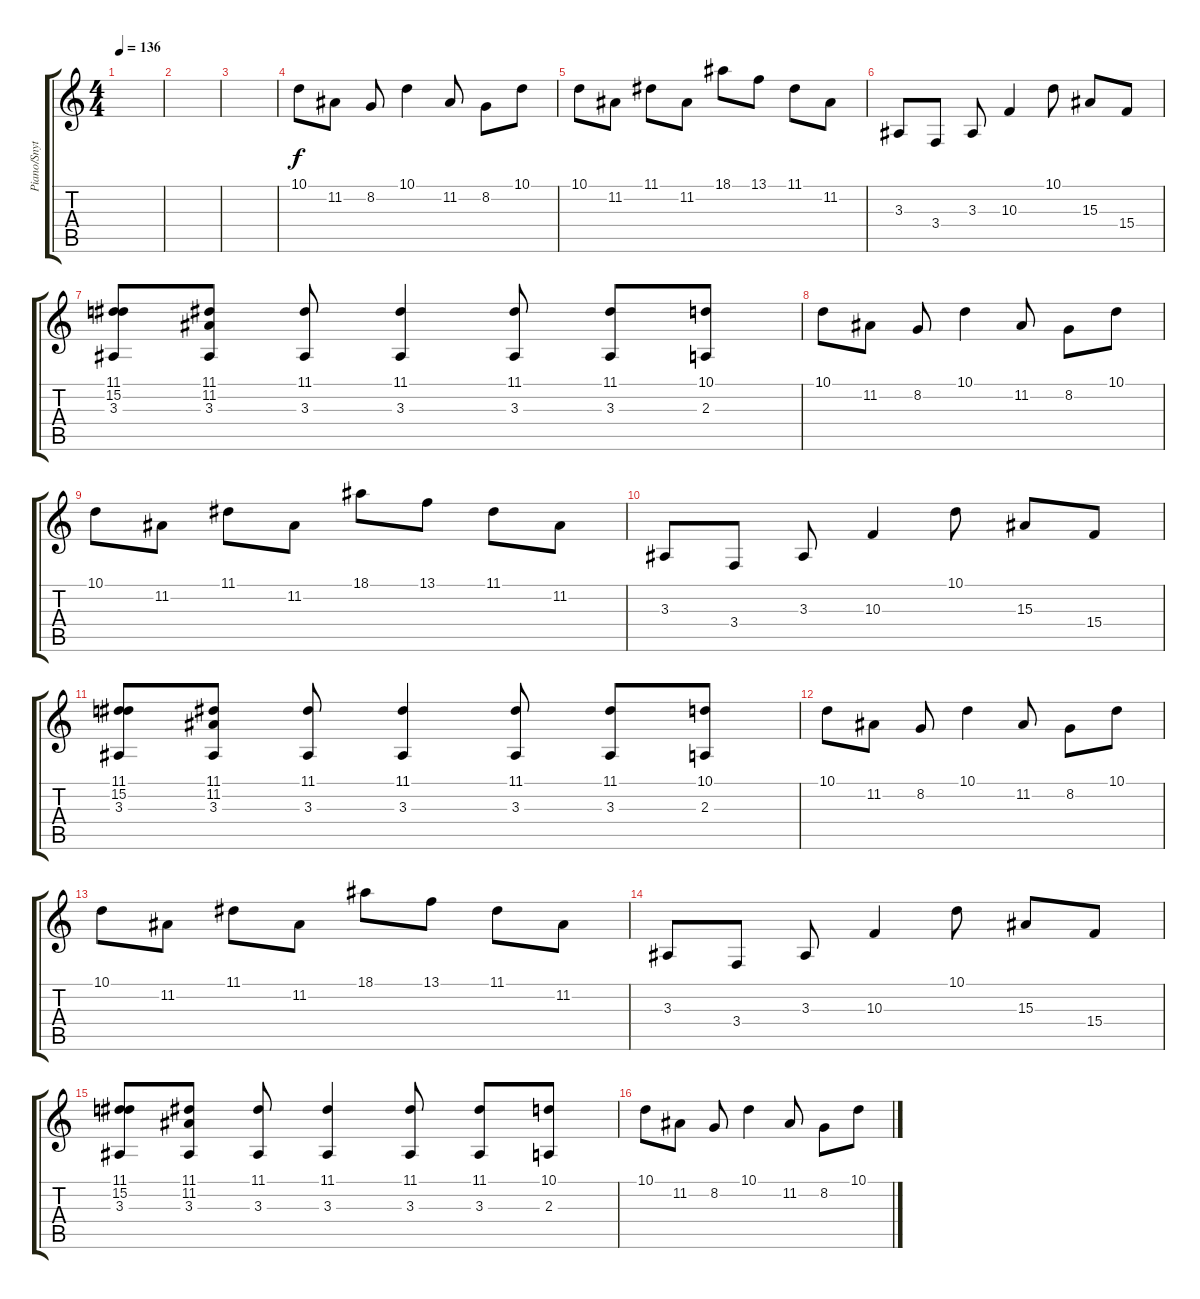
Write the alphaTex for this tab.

\track ("Piano/Snyth" "Piano/Snyt") {instrument electricgrandpiano}
\staff {score tabs}
\tuning (E4 B3 G3 D3 A2 E2) {hide}
\ts (4 4)
\tempo 136
\clef g2
\ks c
|
|
|
10.1.8{volume 15 balance 8} 11.2.8 8.2.8 10.1.4 11.2.8 8.2.8 10.1.8 |
10.1.8 11.2.8 11.1.8 11.2.8 18.1.8 13.1.8 11.1.8 11.2.8 |
3.3.8 3.4.8 3.3.8 10.3.4 10.1.8 15.3.8 15.4.8 |
(11.1 15.2 3.3).8 (11.1 11.2 3.3).8 (11.1 3.3).8 (11.1 3.3).4 (11.1 3.3).8 (11.1 3.3).8 (10.1 2.3).8 |
10.1.8 11.2.8 8.2.8 10.1.4 11.2.8 8.2.8 10.1.8 |
10.1.8 11.2.8 11.1.8 11.2.8 18.1.8 13.1.8 11.1.8 11.2.8 |
3.3.8 3.4.8 3.3.8 10.3.4 10.1.8 15.3.8 15.4.8 |
(11.1 15.2 3.3).8 (11.1 11.2 3.3).8 (11.1 3.3).8 (11.1 3.3).4 (11.1 3.3).8 (11.1 3.3).8 (10.1 2.3).8 |
10.1.8 11.2.8 8.2.8 10.1.4 11.2.8 8.2.8 10.1.8 |
10.1.8 11.2.8 11.1.8 11.2.8 18.1.8 13.1.8 11.1.8 11.2.8 |
3.3.8 3.4.8 3.3.8 10.3.4 10.1.8 15.3.8 15.4.8 |
(11.1 15.2 3.3).8 (11.1 11.2 3.3).8 (11.1 3.3).8 (11.1 3.3).4 (11.1 3.3).8 (11.1 3.3).8 (10.1 2.3).8 |
10.1.8 11.2.8 8.2.8 10.1.4 11.2.8 8.2.8 10.1.8
